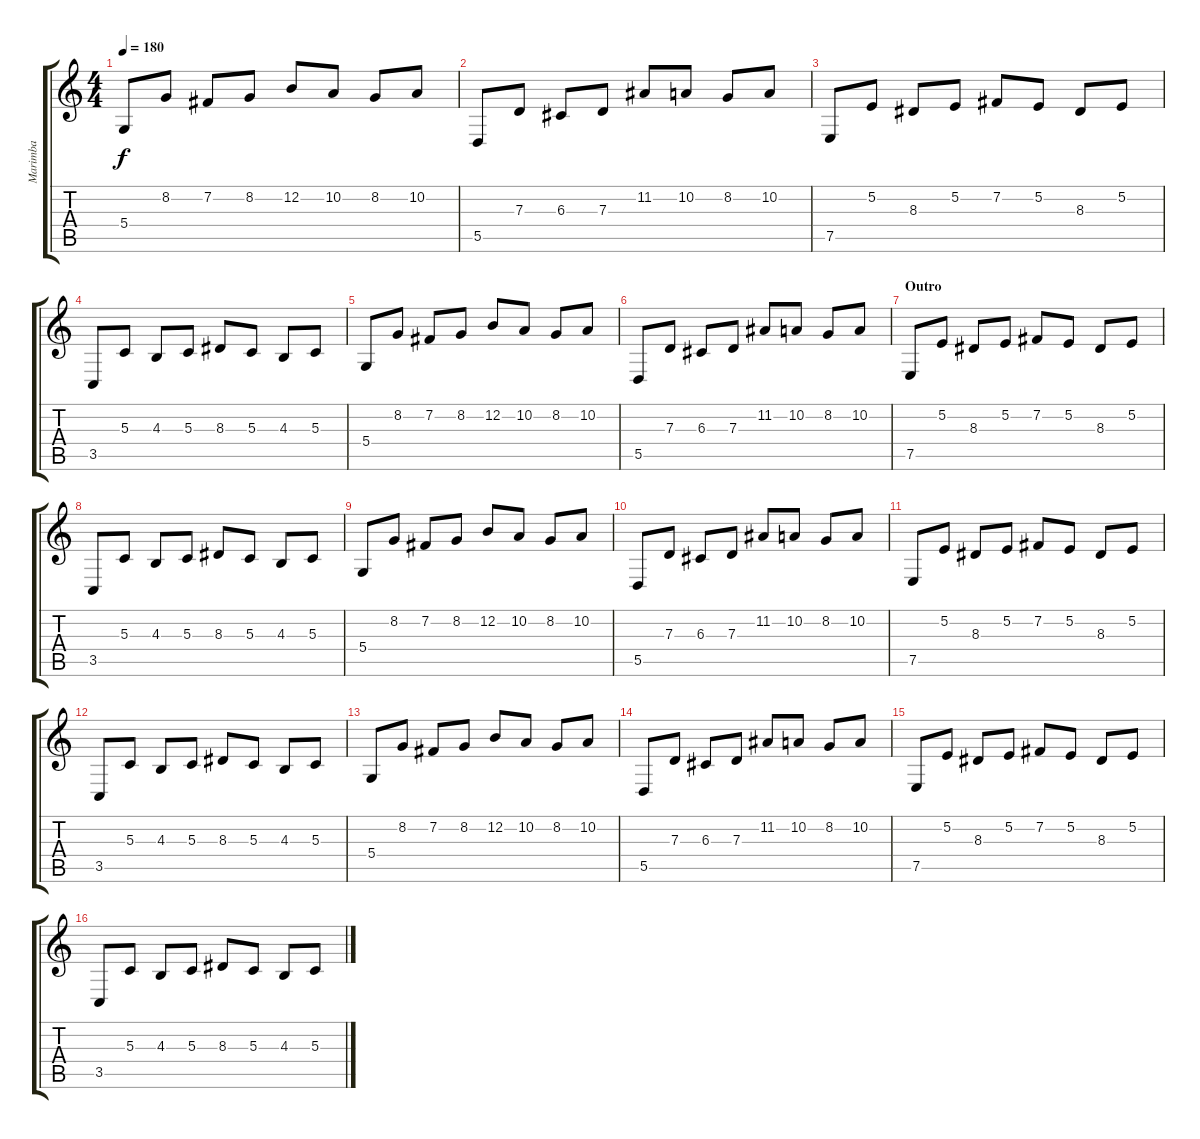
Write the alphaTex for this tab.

\track ("Marimba" "Marimba") {instrument marimba}
\staff {score tabs}
\tuning (E4 B3 G3 D3 A2 E2) {hide}
\ts (4 4)
\tempo 180
\clef g2
\ks c
5.4.8{dy f} 8.2.8 7.2.8 8.2.8 12.2.8 10.2.8 8.2.8 10.2.8 |
5.5.8 7.3.8 6.3.8 7.3.8 11.2.8 10.2.8 8.2.8 10.2.8 |
7.5.8 5.2.8 8.3.8 5.2.8 7.2.8 5.2.8 8.3.8 5.2.8 |
3.5.8 5.3.8 4.3.8 5.3.8 8.3.8 5.3.8 4.3.8 5.3.8 |
5.4.8 8.2.8 7.2.8 8.2.8 12.2.8 10.2.8 8.2.8 10.2.8 |
5.5.8 7.3.8 6.3.8 7.3.8 11.2.8 10.2.8 8.2.8 10.2.8 |
\section ("" "Outro")
7.5.8 5.2.8 8.3.8 5.2.8 7.2.8 5.2.8 8.3.8 5.2.8 |
3.5.8 5.3.8 4.3.8 5.3.8 8.3.8 5.3.8 4.3.8 5.3.8 |
5.4.8 8.2.8 7.2.8 8.2.8 12.2.8 10.2.8 8.2.8 10.2.8 |
5.5.8 7.3.8 6.3.8 7.3.8 11.2.8 10.2.8 8.2.8 10.2.8 |
7.5.8 5.2.8 8.3.8 5.2.8 7.2.8 5.2.8 8.3.8 5.2.8 |
3.5.8 5.3.8 4.3.8 5.3.8 8.3.8 5.3.8 4.3.8 5.3.8 |
5.4.8 8.2.8 7.2.8 8.2.8 12.2.8 10.2.8 8.2.8 10.2.8 |
5.5.8 7.3.8 6.3.8 7.3.8 11.2.8 10.2.8 8.2.8 10.2.8 |
7.5.8 5.2.8 8.3.8 5.2.8 7.2.8 5.2.8 8.3.8 5.2.8 |
3.5.8 5.3.8 4.3.8 5.3.8 8.3.8 5.3.8 4.3.8 5.3.8
